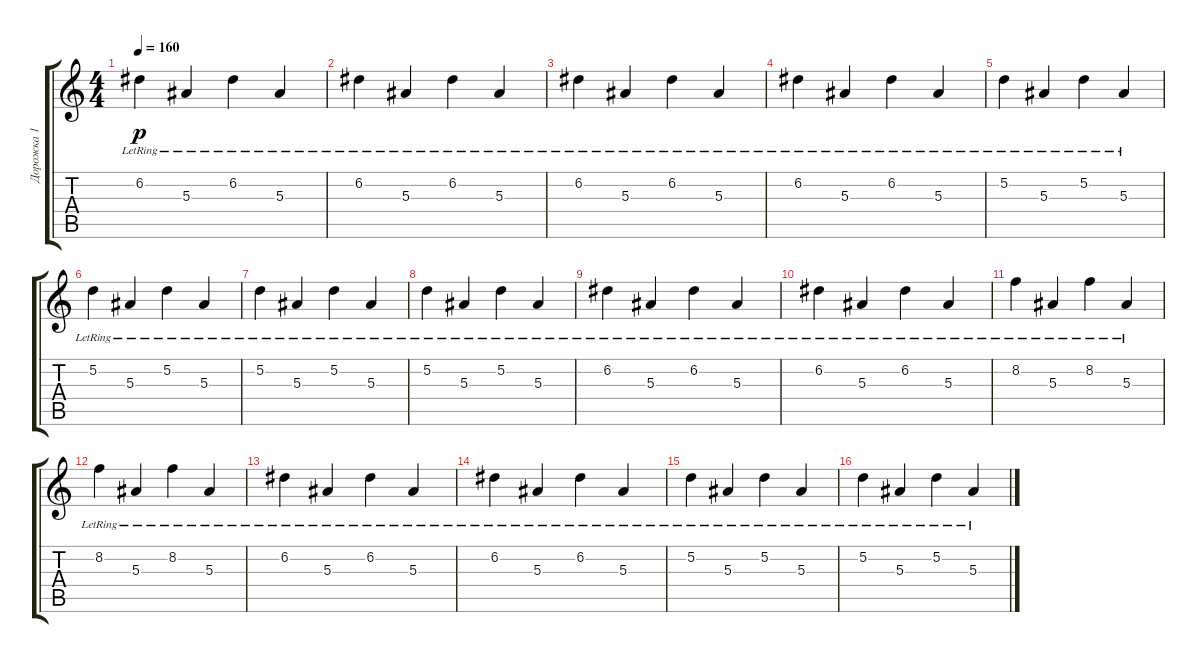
\track ("Дорожка 1" "Дорожка 1") {instrument distortionguitar}
\staff {score tabs}
\tuning (D4 A3 F3 C3 G2 C2) {hide}
\ts (4 4)
\tempo 160
\clef g2
\ks c
6.2{lr}.4{dy p} 5.3{lr}.4 6.2{lr}.4 5.3{lr}.4 |
6.2{lr}.4 5.3{lr}.4 6.2{lr}.4 5.3{lr}.4 |
6.2{lr}.4 5.3{lr}.4 6.2{lr}.4 5.3{lr}.4 |
6.2{lr}.4 5.3{lr}.4 6.2{lr}.4 5.3{lr}.4 |
5.2{lr}.4 5.3{lr}.4 5.2{lr}.4 5.3{lr}.4 |
5.2{lr}.4 5.3{lr}.4 5.2{lr}.4 5.3{lr}.4 |
5.2{lr}.4 5.3{lr}.4 5.2{lr}.4 5.3{lr}.4 |
5.2{lr}.4 5.3{lr}.4 5.2{lr}.4 5.3{lr}.4 |
6.2{lr}.4{instrument electricguitarjazz} 5.3{lr}.4 6.2{lr}.4 5.3{lr}.4 |
6.2{lr}.4 5.3{lr}.4 6.2{lr}.4 5.3{lr}.4 |
8.2{lr}.4 5.3{lr}.4 8.2{lr}.4 5.3{lr}.4 |
8.2{lr}.4 5.3{lr}.4 8.2{lr}.4 5.3{lr}.4 |
6.2{lr}.4{instrument electricguitarjazz} 5.3{lr}.4 6.2{lr}.4 5.3{lr}.4 |
6.2{lr}.4 5.3{lr}.4 6.2{lr}.4 5.3{lr}.4 |
5.2{lr}.4 5.3{lr}.4 5.2{lr}.4 5.3{lr}.4 |
5.2{lr}.4 5.3{lr}.4 5.2{lr}.4 5.3{lr}.4
